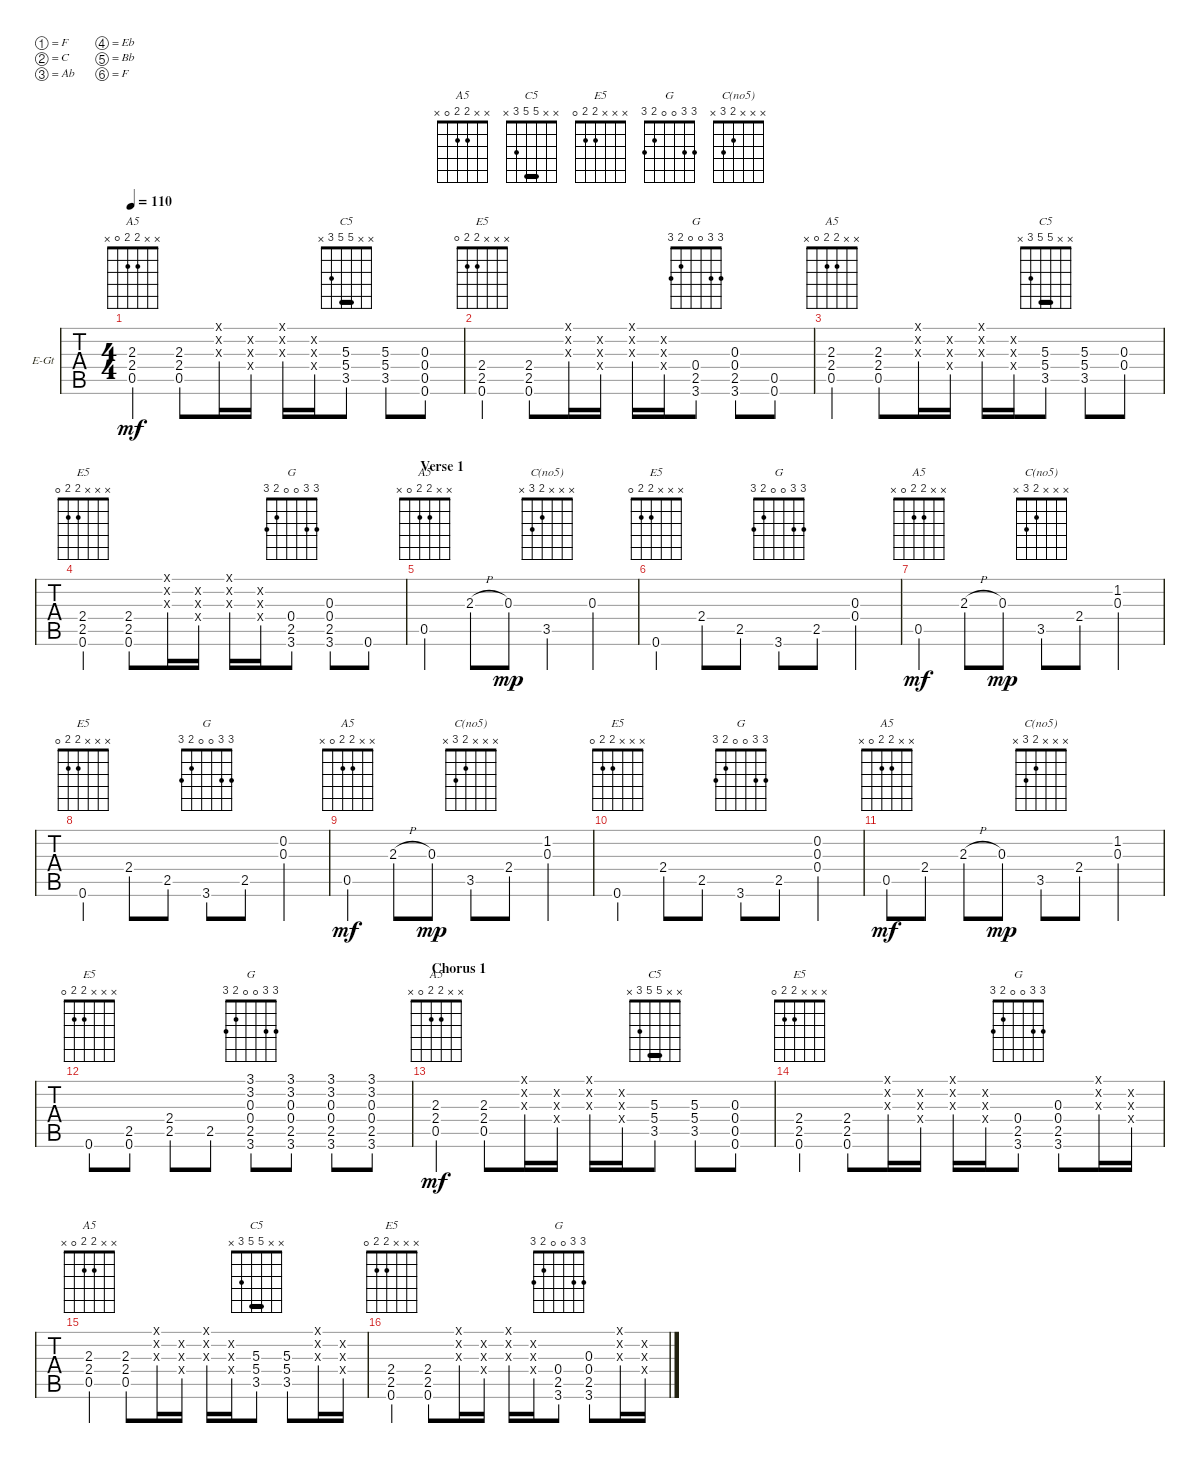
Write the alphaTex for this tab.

\defaultSystemsLayout 4
\bracketExtendMode groupsimilarinstruments
\firstSystemTrackNameOrientation horizontal
\otherSystemsTrackNameOrientation horizontal
\chordDiagramsInScore
\track ("Guitar" "E-Gt") {instrument overdrivenguitar}
\staff {tabs}
\tuning (F4 C4 Ab3 Eb3 Bb2 F2)
\chord ("A5" x x 2 2 0 x) {showfingering false}
\chord ("C5" x x 5 5 3 x) {showfingering false barre 5}
\chord ("E5" x x x 2 2 0) {showfingering false barre 2}
\chord ("G" 3 3 0 0 2 3) {showfingering false}
\chord ("C(no5)" x x x 2 3 x) {showfingering false}
\chord ("E5" x x x 2 2 0) {showfingering false}
\ts (4 4)
\tempo 110
\clef g2
\ks c
(0.5 2.4 2.3).4{ch "A5" dy mf instrument overdrivenguitar} (0.5 2.4 2.3).8 (0.1{x} 0.2{x} 0.3{x}).16 (0.2{x} 0.3{x} 0.4{x}).16 (0.1{x} 0.2{x} 0.3{x}).16 (0.2{x} 0.3{x} 0.4{x}).16 (3.5 5.4 5.3).8{ch "C5"} (3.5 5.4 5.3).8 (0.4 0.3 0.6 0.5).8 |
(0.6 2.5 2.4).4{ch "E5"} (0.6 2.5 2.4).8 (0.1{x} 0.2{x} 0.3{x}).16 (0.2{x} 0.3{x} 0.4{x}).16 (0.1{x} 0.2{x} 0.3{x}).16 (0.2{x} 0.3{x} 0.4{x}).16 (3.6 2.5 0.4).8{ch "G"} (3.6 2.5 0.3 0.4).8 (0.6 0.5).8 |
(0.5 2.4 2.3).4{ch "A5"} (0.5 2.4 2.3).8 (0.1{x} 0.2{x} 0.3{x}).16 (0.2{x} 0.3{x} 0.4{x}).16 (0.1{x} 0.2{x} 0.3{x}).16 (0.2{x} 0.3{x} 0.4{x}).16 (3.5 5.4 5.3).8{ch "C5"} (3.5 5.4 5.3).8 (0.4 0.3).8 |
(0.6 2.5 2.4).4{ch "E5"} (0.6 2.5 2.4).8 (0.1{x} 0.2{x} 0.3{x}).16 (0.2{x} 0.3{x} 0.4{x}).16 (0.1{x} 0.2{x} 0.3{x}).16 (0.2{x} 0.3{x} 0.4{x}).16 (3.6 2.5 0.4).8{ch "G"} (3.6 2.5 0.3 0.4).8 0.6.8 |
\section ("" "Verse 1")
0.5.4{ch "A5"} 2.3{h}.8 0.3.8{dy mp} 3.5.4{ch "C(no5)"} 0.3.4 |
0.6.4{ch "E5"} 2.4.8 2.5.8 3.6.8{ch "G"} 2.5.8 (0.4 0.3).4 |
0.5.4{ch "A5" dy mf} 2.3{h}.8 0.3.8{dy mp} 3.5.8{ch "C(no5)"} 2.4.8 (0.3 1.2).4 |
0.6.4{ch "E5"} 2.4.8 2.5.8 3.6.8{ch "G"} 2.5.8 (0.3 0.2).4 |
0.5.4{ch "A5" dy mf} 2.3{h}.8 0.3.8{dy mp} 3.5.8{ch "C(no5)"} 2.4.8 (0.3 1.2).4 |
0.6.4{ch "E5"} 2.4.8 2.5.8 3.6.8{ch "G"} 2.5.8 (0.4 0.3 0.2).4 |
0.5.8{ch "A5" dy mf} 2.4.8 2.3{h}.8 0.3.8{dy mp} 3.5.8{ch "C(no5)"} 2.4.8 (0.3 1.2).4 |
0.6.8{ch "E5"} (0.6 2.5).8 (2.4 2.5).8 2.5.8 (3.6 2.5 0.4 0.3 3.2 3.1).8{ch "G"} (3.6 2.5 0.4 0.3 3.2 3.1).8 (3.6 2.5 0.4 0.3 3.2 3.1).8 (3.6 2.5 0.4 0.3 3.2 3.1).8 |
\section ("" "Chorus 1")
(0.5 2.4 2.3).4{ch "A5" dy mf} (0.5 2.4 2.3).8 (0.1{x} 0.2{x} 0.3{x}).16 (0.2{x} 0.3{x} 0.4{x}).16 (0.1{x} 0.2{x} 0.3{x}).16 (0.2{x} 0.3{x} 0.4{x}).16 (3.5 5.4 5.3).8{ch "C5"} (3.5 5.4 5.3).8 (0.4 0.3 0.6 0.5).8 |
(0.6 2.5 2.4).4{ch "E5"} (0.6 2.5 2.4).8 (0.1{x} 0.2{x} 0.3{x}).16 (0.2{x} 0.3{x} 0.4{x}).16 (0.1{x} 0.2{x} 0.3{x}).16 (0.2{x} 0.3{x} 0.4{x}).16 (3.6 2.5 0.4).8{ch "G"} (3.6 2.5 0.3 0.4).8 (0.1{x} 0.2{x} 0.3{x}).16 (0.2{x} 0.3{x} 0.4{x}).16 |
(0.5 2.4 2.3).4{ch "A5"} (0.5 2.4 2.3).8 (0.1{x} 0.2{x} 0.3{x}).16 (0.2{x} 0.3{x} 0.4{x}).16 (0.1{x} 0.2{x} 0.3{x}).16 (0.2{x} 0.3{x} 0.4{x}).16 (3.5 5.4 5.3).8{ch "C5"} (3.5 5.4 5.3).8 (0.1{x} 0.2{x} 0.3{x}).16 (0.2{x} 0.3{x} 0.4{x}).16 |
(0.6 2.5 2.4).4{ch "E5"} (0.6 2.5 2.4).8 (0.1{x} 0.2{x} 0.3{x}).16 (0.2{x} 0.3{x} 0.4{x}).16 (0.1{x} 0.2{x} 0.3{x}).16 (0.2{x} 0.3{x} 0.4{x}).16 (3.6 2.5 0.4).8{ch "G"} (3.6 2.5 0.3 0.4).8 (0.1{x} 0.2{x} 0.3{x}).16 (0.2{x} 0.3{x} 0.4{x}).16
